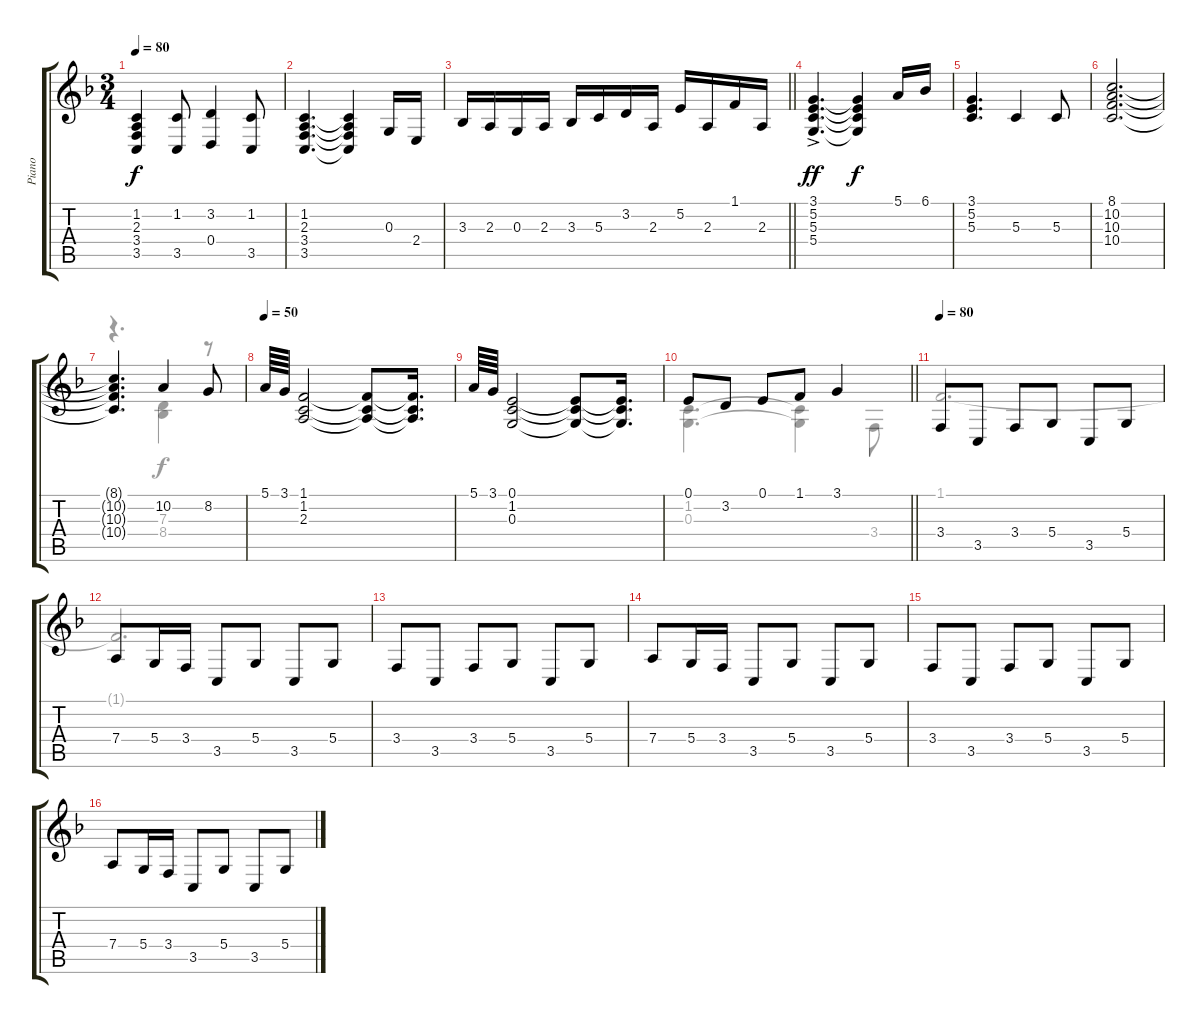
\track ("Piano" "Piano") {instrument acousticgrandpiano}
\staff {score tabs}
\tuning (E4 B3 G3 D3 A2 E2) {hide}
\voice
\ts (3 4)
\tempo 80
\clef g2
\ks f
(1.2{t} 2.3{t} 3.4{t} 3.5{t}).4{dy f} (1.2 3.5).8 (3.2 0.4).4 (1.2 3.5).8 |
(1.2 2.3 3.4 3.5).4{d} (1.2{t} 2.3{t} 3.4{t} 3.5{t}).4 0.3.16 2.4.16 |
\barLineRight lightlight
3.3.16 2.3.16 0.3.16 2.3.16 3.3.16 5.3.16 3.2.16 2.3.16 5.2.16 2.3.16 1.1.16 2.3.16 |
(3.1 5.2 5.3 5.4{ac}).4{d dy ff} (3.1{t} 5.2{t} 5.3{t} 5.4{t}).4{dy f} 5.1.16 6.1.16 |
(3.1 5.2 5.3).4{d} 5.3.4 5.3.8 |
(8.1 10.2 10.3 10.4).2{d} |
(8.1{t} 10.2{t} 10.3{t} 10.4{t}).4{d} 10.2.4 8.2.8 |
\tempo 50
5.1.64 3.1.64 (1.1 1.2 2.3).2 (1.1{t} 1.2{t} 2.3{t}).8 (1.1{t} 1.2{t} 2.3{t}).16{d} |
5.1.64 3.1.64 (0.1 1.2 0.3).2 (0.1{t} 1.2{t} 0.3{t}).8 (0.1{t} 1.2{t} 0.3{t}).16{d} |
\barLineRight lightlight
0.1.8 3.2.8 0.1.8 1.1.8 3.1.4 |
\tempo 80
3.4.8 3.5.8 3.4.8 5.4.8 3.5.8 5.4.8 |
7.4.8 5.4.16 3.4.16 3.5.8 5.4.8 3.5.8 5.4.8 |
3.4.8 3.5.8 3.4.8 5.4.8 3.5.8 5.4.8 |
7.4.8 5.4.16 3.4.16 3.5.8 5.4.8 3.5.8 5.4.8 |
3.4.8 3.5.8 3.4.8 5.4.8 3.5.8 5.4.8 |
7.4.8 5.4.16 3.4.16 3.5.8 5.4.8 3.5.8 5.4.8
\voice
\clef g2
\ottava regular
\simile none
\ks f
|
|
\barLineRight lightlight
|
|
|
|
r.4{d} (7.3 8.4).4 r.8 |
|
|
\barLineRight lightlight
(1.2 0.3).4{d} (1.2{t} 0.3{t}).4 3.4.8 |
1.1.2{d beam Up} |
1.1{t}.2{d beam Up} |
|
|
|
